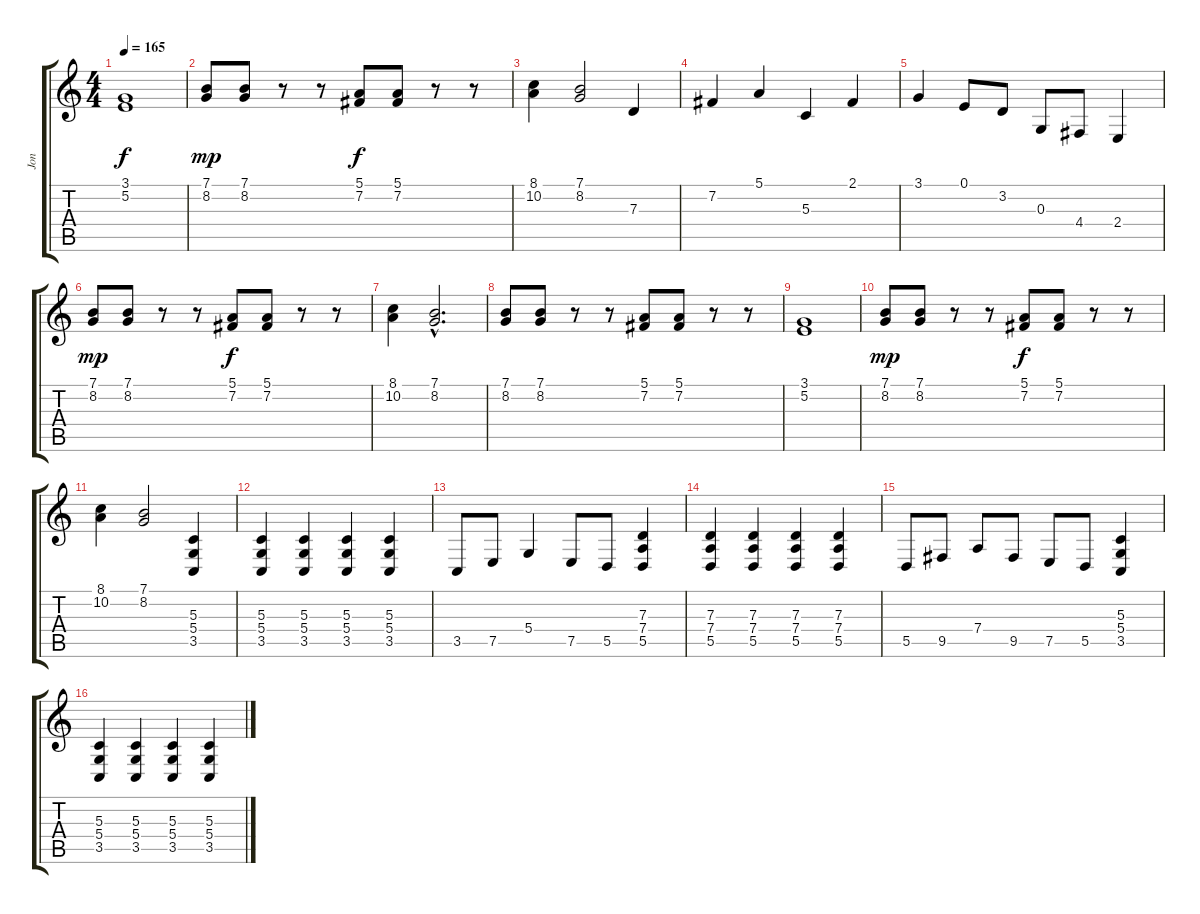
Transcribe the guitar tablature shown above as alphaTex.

\track ("Jon" "Jon") {instrument brightacousticpiano}
\staff {score tabs}
\tuning (E4 B3 G3 D3 A2 E2) {hide}
\ts (4 4)
\tempo 165
\clef g2
\ks c
(3.1 5.2).1{dy f} |
(7.1 8.2).8{dy mp} (7.1 8.2).8 r.8 r.8 (5.1 7.2).8{dy f} (5.1 7.2).8 r.8 r.8 |
(8.1 10.2).4 (7.1 8.2).2 7.3.4 |
7.2.4 5.1.4 5.3.4 2.1.4 |
3.1.4 0.1.8 3.2.8 0.3.8 4.4.8 2.4.4 |
(7.1 8.2).8{dy mp} (7.1 8.2).8 r.8 r.8 (5.1 7.2).8{dy f} (5.1 7.2).8 r.8 r.8 |
(8.1 10.2).4 (7.1{hac} 8.2{hac}).2{d} |
(7.1 8.2).8 (7.1 8.2).8 r.8 r.8 (5.1 7.2).8 (5.1 7.2).8 r.8 r.8 |
(3.1 5.2).1 |
(7.1 8.2).8{dy mp} (7.1 8.2).8 r.8 r.8 (5.1 7.2).8{dy f} (5.1 7.2).8 r.8 r.8 |
(8.1 10.2).4 (7.1 8.2).2 (5.3 5.4 3.5).4 |
(5.3 5.4 3.5).4 (5.3 5.4 3.5).4 (5.3 5.4 3.5).4 (5.3 5.4 3.5).4 |
3.5.8 7.5.8 5.4.4 7.5.8 5.5.8 (7.3 7.4 5.5).4 |
(7.3 7.4 5.5).4 (7.3 7.4 5.5).4 (7.3 7.4 5.5).4 (7.3 7.4 5.5).4 |
5.5.8 9.5.8 7.4.8 9.5.8 7.5.8 5.5.8 (5.3 5.4 3.5).4 |
(5.3 5.4 3.5).4 (5.3 5.4 3.5).4 (5.3 5.4 3.5).4 (5.3 5.4 3.5).4
